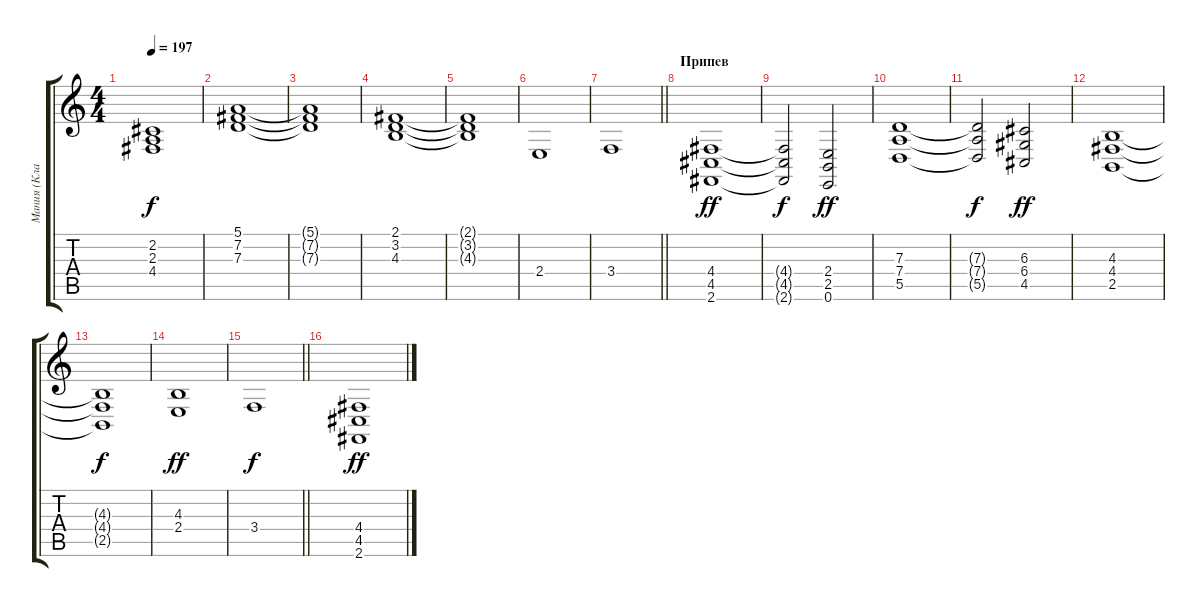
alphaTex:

\track ("Мания (Клавиши)" "Мания (Кла") {instrument tangoaccordion}
\staff {score tabs}
\tuning (E4 B3 G3 D3 A2 E2) {hide}
\ts (4 4)
\tempo 197
\clef g2
\ks c
(2.2{t} 2.3{t} 4.4{t}).1{dy f} |
(5.1 7.2 7.3).1 |
(5.1{t} 7.2{t} 7.3{t}).1 |
(2.1 3.2 4.3).1 |
(2.1{t} 3.2{t} 4.3{t}).1 |
2.4.1 |
\barLineRight lightlight
3.4.1 |
\section ("" "Припев")
(4.4 4.5 2.6).1{dy ff} |
(4.4{t} 4.5{t} 2.6{t}).2{dy f} (2.4 2.5 0.6).2{dy ff} |
(7.3 7.4 5.5).1 |
(7.3{t} 7.4{t} 5.5{t}).2{dy f} (6.3 6.4 4.5).2{dy ff} |
(4.3 4.4 2.5).1 |
(4.3{t} 4.4{t} 2.5{t}).1{dy f} |
(4.3 2.4).1{dy ff} |
\barLineRight lightlight
3.4.1{dy f} |
(4.4 4.5 2.6).1{dy ff}
